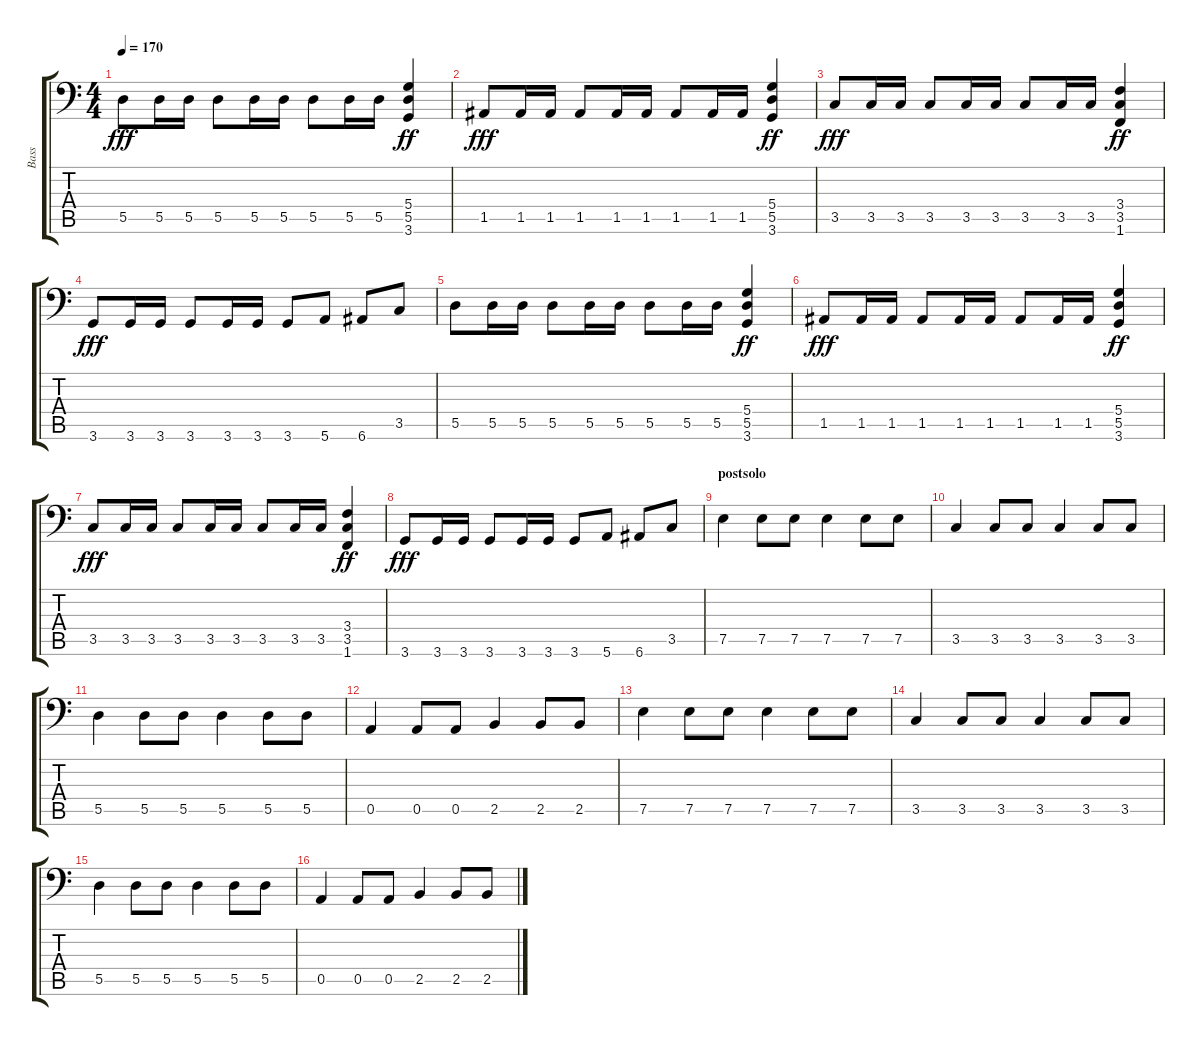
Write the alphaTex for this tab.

\track ("Bass" "Bass") {instrument electricbassfinger}
\staff {score tabs}
\tuning (E3 B2 G2 D2 A1 E1) {hide}
\ts (4 4)
\tempo 170
\clef f4
\ks c
5.5.8{dy fff} 5.5.16 5.5.16 5.5.8 5.5.16 5.5.16 5.5.8 5.5.16 5.5.16 (5.4 5.5 3.6).4{dy ff} |
1.5.8{dy fff} 1.5.16 1.5.16 1.5.8 1.5.16 1.5.16 1.5.8 1.5.16 1.5.16 (5.4 5.5 3.6).4{dy ff} |
3.5.8{dy fff} 3.5.16 3.5.16 3.5.8 3.5.16 3.5.16 3.5.8 3.5.16 3.5.16 (3.4 3.5 1.6).4{dy ff} |
3.6.8{dy fff} 3.6.16 3.6.16 3.6.8 3.6.16 3.6.16 3.6.8 5.6.8 6.6.8 3.5.8 |
5.5.8 5.5.16 5.5.16 5.5.8 5.5.16 5.5.16 5.5.8 5.5.16 5.5.16 (5.4 5.5 3.6).4{dy ff} |
1.5.8{dy fff} 1.5.16 1.5.16 1.5.8 1.5.16 1.5.16 1.5.8 1.5.16 1.5.16 (5.4 5.5 3.6).4{dy ff} |
3.5.8{dy fff} 3.5.16 3.5.16 3.5.8 3.5.16 3.5.16 3.5.8 3.5.16 3.5.16 (3.4 3.5 1.6).4{dy ff} |
3.6.8{dy fff} 3.6.16 3.6.16 3.6.8 3.6.16 3.6.16 3.6.8 5.6.8 6.6.8 3.5.8 |
\section ("" "postsolo")
7.5.4 7.5.8 7.5.8 7.5.4 7.5.8 7.5.8 |
3.5.4 3.5.8 3.5.8 3.5.4 3.5.8 3.5.8 |
5.5.4 5.5.8 5.5.8 5.5.4 5.5.8 5.5.8 |
0.5.4 0.5.8 0.5.8 2.5.4 2.5.8 2.5.8 |
7.5.4 7.5.8 7.5.8 7.5.4 7.5.8 7.5.8 |
3.5.4 3.5.8 3.5.8 3.5.4 3.5.8 3.5.8 |
5.5.4 5.5.8 5.5.8 5.5.4 5.5.8 5.5.8 |
0.5.4 0.5.8 0.5.8 2.5.4 2.5.8 2.5.8
